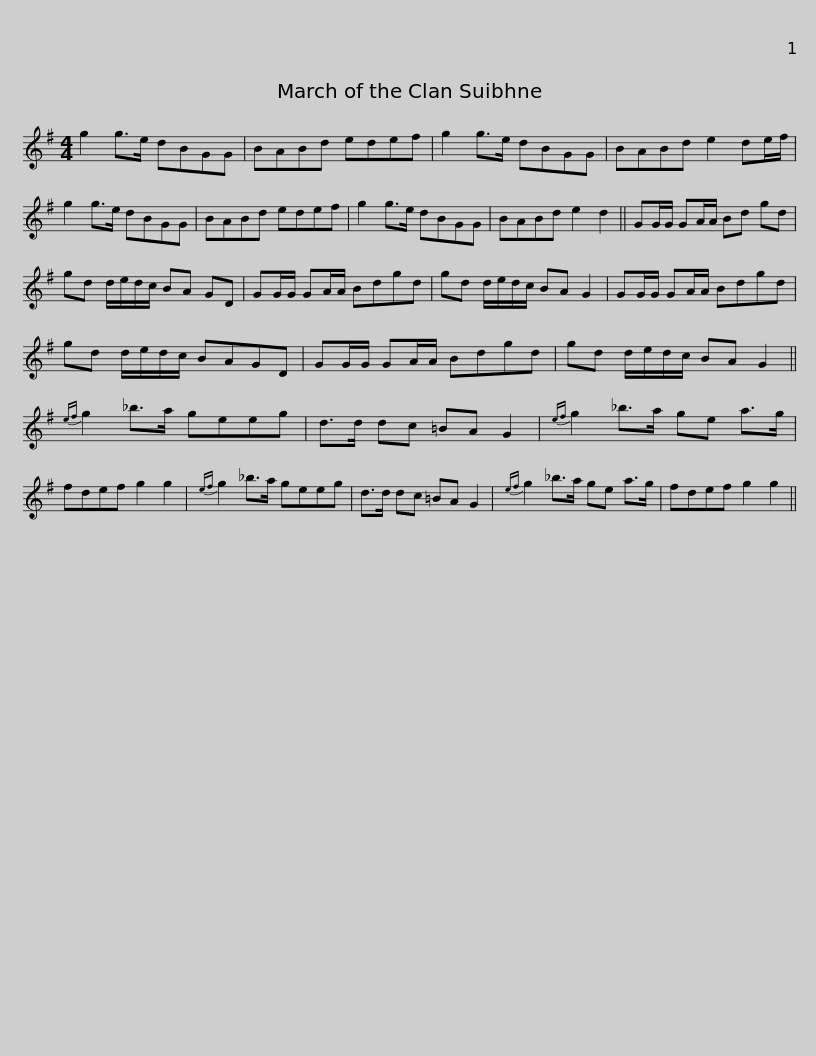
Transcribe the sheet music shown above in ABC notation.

X:1
L:1/8
M:4/4
I:linebreak $
K:G
V:1 treble
V:1
 g2 g>e dBGG | BABd edef | g2 g>e dBGG | BABd e2 de/f/ | g2 g>e dBGG |$ %5
 BABd edef | g2 g>e dBGG | BABd e2 d2 || GG/G/ GA/A/ Bd gd | gd d/e/d/c/ BA GD |$ %10
 GG/G/ GA/A/ Bdgd | gd d/e/d/c/ BA G2 | GG/G/ GA/A/ Bdgd | gd d/e/d/c/ BAGD |$ GG/G/ GA/A/ Bdgd | %15
 gd d/e/d/c/ BA G2 ||{ef} g2 _b>a geeg | d>d dc =BA G2 |${ef} g2 _b>a ge a>g | fdef g2 g2 | %20
{ef} g2 _b>a geeg | d>d dc =BA G2 |{ef} g2 _b>a ge a>g |$ fdef g2 g2 || %24
